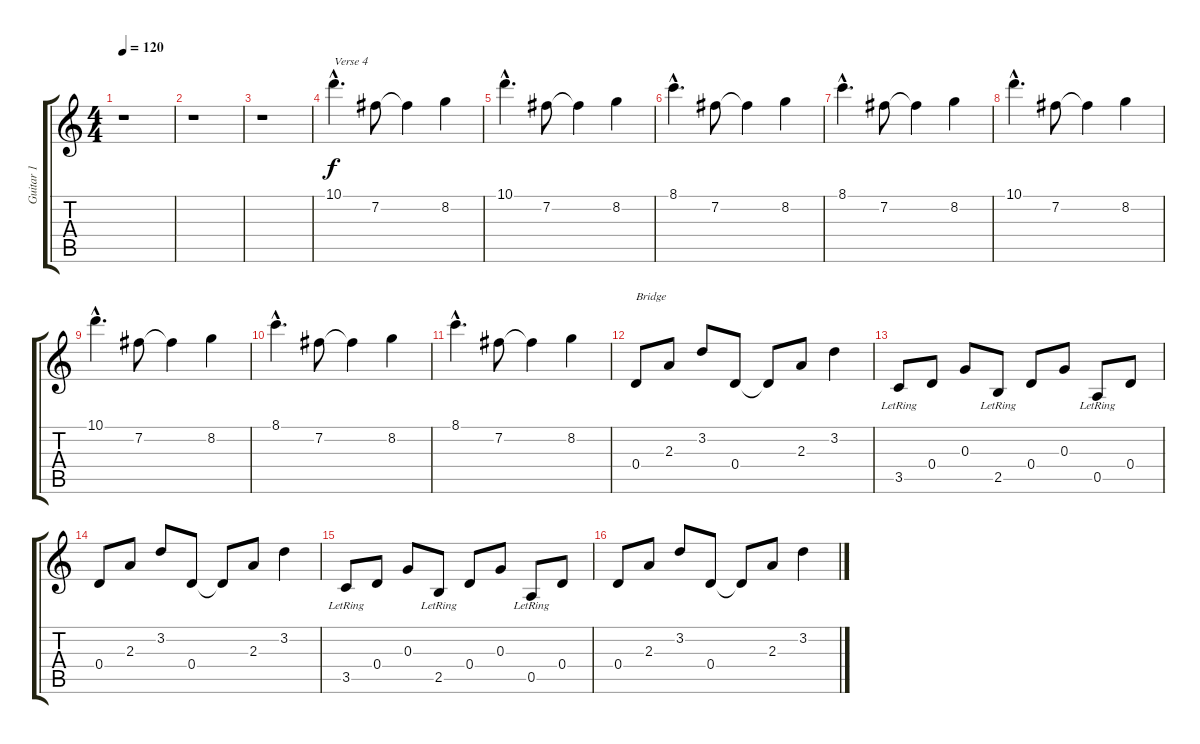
\track ("Guitar 1" "Guitar 1") {instrument distortionguitar}
\staff {score tabs}
\tuning (E4 B3 G3 D3 A2 E2) {hide}
\ts (4 4)
\tempo 120
\clef g2
\ks c
r.1{dy f} |
r.1 |
r.1 |
10.1{hac}.4{d txt "Verse 4"} 7.2.8 7.2{t}.4 8.2.4 |
10.1{hac}.4{d} 7.2.8 7.2{t}.4 8.2.4 |
8.1{hac}.4{d} 7.2.8 7.2{t}.4 8.2.4 |
8.1{hac}.4{d} 7.2.8 7.2{t}.4 8.2.4 |
10.1{hac}.4{d} 7.2.8 7.2{t}.4 8.2.4 |
10.1{hac}.4{d} 7.2.8 7.2{t}.4 8.2.4 |
8.1{hac}.4{d} 7.2.8 7.2{t}.4 8.2.4 |
8.1{hac}.4{d} 7.2.8 7.2{t}.4 8.2.4 |
0.4.8{txt "Bridge"} 2.3.8 3.2.8 0.4.8 0.4{t}.8 2.3.8 3.2.4 |
3.5{lr}.8 0.4.8 0.3.8 2.5{lr}.8 0.4.8 0.3.8 0.5{lr}.8 0.4.8 |
0.4.8 2.3.8 3.2.8 0.4.8 0.4{t}.8 2.3.8 3.2.4 |
3.5{lr}.8 0.4.8 0.3.8 2.5{lr}.8 0.4.8 0.3.8 0.5{lr}.8 0.4.8 |
0.4.8 2.3.8 3.2.8 0.4.8 0.4{t}.8 2.3.8 3.2.4
